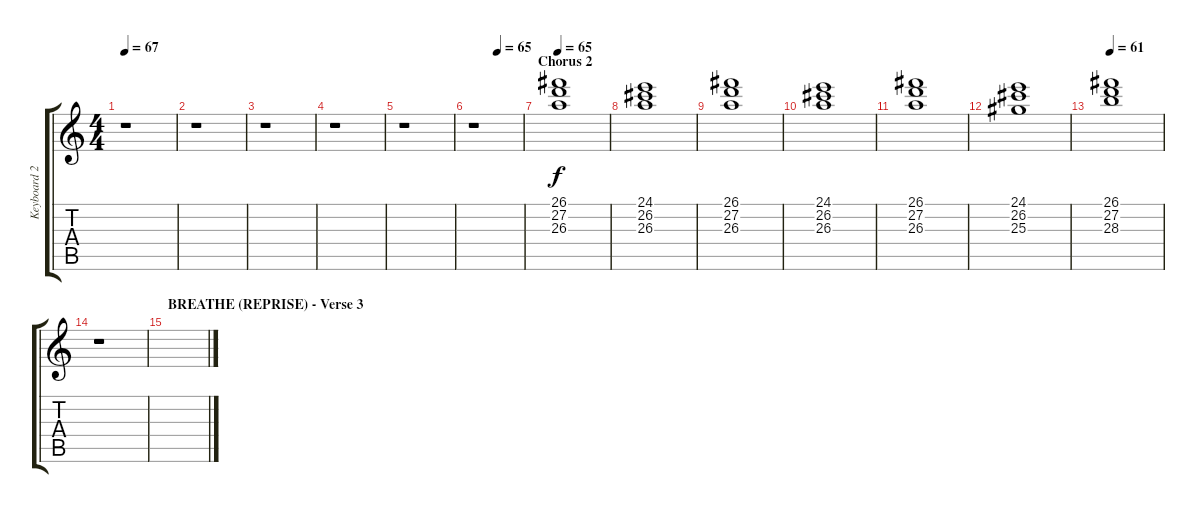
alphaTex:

\track ("Keyboard 2 (Rick) /Clocks L-2" "Keyboard 2") {instrument pad2warm}
\staff {score tabs}
\tuning (E4 B3 G3 D3 A2 E2) {hide}
\ts (4 4)
\tempo 67
\clef g2
\ks c
r.1{dy f} |
r.1 |
r.1 |
r.1 |
r.1 |
\tempo (65 0.5)
r.1 |
\section ("" "Chorus 2")
\tempo 65
(26.1 27.2 26.3).1{volume 10 instrument pad2warm} |
(24.1 26.2 26.3).1 |
(26.1 27.2 26.3).1 |
(24.1 26.2 26.3).1 |
(26.1 27.2 26.3).1 |
(24.1 26.2 25.3).1 |
\tempo 61
(26.1 27.2 28.3).1 |
r.1 |
\section ("" "BREATHE (REPRISE) - Verse 3")
